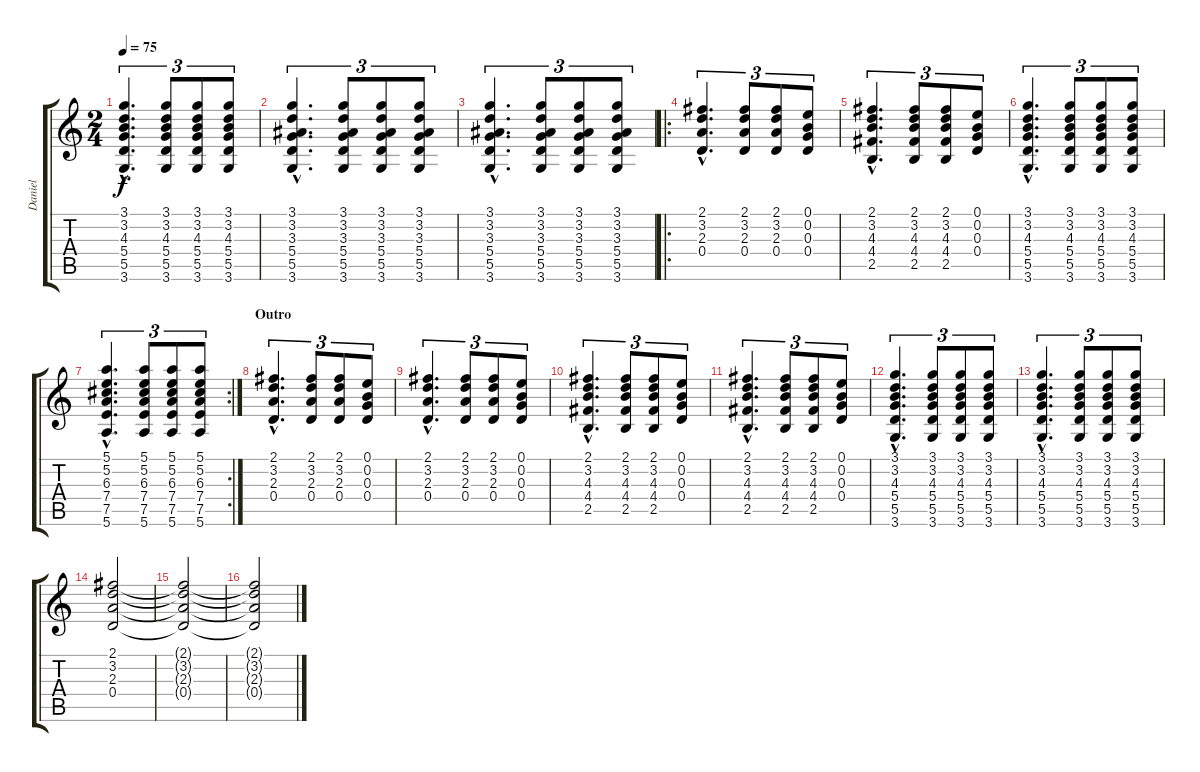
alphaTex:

\track ("Daniel" "Daniel") {instrument electricguitarmuted}
\staff {score tabs}
\tuning (E4 B3 G3 D3 A2 E2) {hide}
\ts (2 4)
\tempo 75
\clef g2
\ks c
(3.1{hac} 3.2{hac} 4.3{hac} 5.4{hac} 5.5{hac} 3.6{hac}).4{d tu (3 2) dy f} (3.1 3.2 4.3 5.4 5.5 3.6).8{tu (3 2)} (3.1 3.2 4.3 5.4 5.5 3.6).8{tu (3 2)} (3.1 3.2 4.3 5.4 5.5 3.6).8{tu (3 2)} |
(3.1{hac} 3.2{hac} 3.3{hac} 5.4{hac} 5.5{hac} 3.6{hac}).4{d tu (3 2)} (3.1 3.2 3.3 5.4 5.5 3.6).8{tu (3 2)} (3.1 3.2 3.3 5.4 5.5 3.6).8{tu (3 2)} (3.1 3.2 3.3 5.4 5.5 3.6).8{tu (3 2)} |
(3.1{hac} 3.2{hac} 3.3{hac} 5.4{hac} 5.5{hac} 3.6{hac}).4{d tu (3 2)} (3.1 3.2 3.3 5.4 5.5 3.6).8{tu (3 2)} (3.1 3.2 3.3 5.4 5.5 3.6).8{tu (3 2)} (3.1 3.2 3.3 5.4 5.5 3.6).8{tu (3 2)} |
\ro
(2.1{hac} 3.2{hac} 2.3{hac} 0.4{hac}).4{d tu (3 2)} (2.1 3.2 2.3 0.4).8{tu (3 2)} (2.1 3.2 2.3 0.4).8{tu (3 2)} (0.1 0.2 0.3 0.4).8{tu (3 2)} |
(2.1{hac} 3.2{hac} 4.3{hac} 4.4{hac} 2.5{hac}).4{d tu (3 2)} (2.1 3.2 4.3 4.4 2.5).8{tu (3 2)} (2.1 3.2 4.3 4.4 2.5).8{tu (3 2)} (0.1 0.2 0.3 0.4).8{tu (3 2)} |
(3.1{hac} 3.2{hac} 4.3{hac} 5.4{hac} 5.5{hac} 3.6{hac}).4{d tu (3 2)} (3.1 3.2 4.3 5.4 5.5 3.6).8{tu (3 2)} (3.1 3.2 4.3 5.4 5.5 3.6).8{tu (3 2)} (3.1 3.2 4.3 5.4 5.5 3.6).8{tu (3 2)} |
\rc 2
(5.1{hac} 5.2{hac} 6.3{hac} 7.4{hac} 7.5{hac} 5.6{hac}).4{d tu (3 2)} (5.1 5.2 6.3 7.4 7.5 5.6).8{tu (3 2)} (5.1 5.2 6.3 7.4 7.5 5.6).8{tu (3 2)} (5.1 5.2 6.3 7.4 7.5 5.6).8{tu (3 2)} |
\section ("" "Outro")
(2.1{hac} 3.2{hac} 2.3{hac} 0.4{hac}).4{d tu (3 2)} (2.1 3.2 2.3 0.4).8{tu (3 2)} (2.1 3.2 2.3 0.4).8{tu (3 2)} (0.1 0.2 0.3 0.4).8{tu (3 2)} |
(2.1{hac} 3.2{hac} 2.3{hac} 0.4{hac}).4{d tu (3 2)} (2.1 3.2 2.3 0.4).8{tu (3 2)} (2.1 3.2 2.3 0.4).8{tu (3 2)} (0.1 0.2 0.3 0.4).8{tu (3 2)} |
(2.1{hac} 3.2{hac} 4.3{hac} 4.4{hac} 2.5{hac}).4{d tu (3 2)} (2.1 3.2 4.3 4.4 2.5).8{tu (3 2)} (2.1 3.2 4.3 4.4 2.5).8{tu (3 2)} (0.1 0.2 0.3 0.4).8{tu (3 2)} |
(2.1{hac} 3.2{hac} 4.3{hac} 4.4{hac} 2.5{hac}).4{d tu (3 2)} (2.1 3.2 4.3 4.4 2.5).8{tu (3 2)} (2.1 3.2 4.3 4.4 2.5).8{tu (3 2)} (0.1 0.2 0.3 0.4).8{tu (3 2)} |
(3.1{hac} 3.2{hac} 4.3{hac} 5.4{hac} 5.5{hac} 3.6{hac}).4{d tu (3 2)} (3.1 3.2 4.3 5.4 5.5 3.6).8{tu (3 2)} (3.1 3.2 4.3 5.4 5.5 3.6).8{tu (3 2)} (3.1 3.2 4.3 5.4 5.5 3.6).8{tu (3 2)} |
(3.1{hac} 3.2{hac} 4.3{hac} 5.4{hac} 5.5{hac} 3.6{hac}).4{d tu (3 2)} (3.1 3.2 4.3 5.4 5.5 3.6).8{tu (3 2)} (3.1 3.2 4.3 5.4 5.5 3.6).8{tu (3 2)} (3.1 3.2 4.3 5.4 5.5 3.6).8{tu (3 2)} |
(2.1 3.2 2.3 0.4).2 |
(2.1{t} 3.2{t} 2.3{t} 0.4{t}).2 |
(2.1{t} 3.2{t} 2.3{t} 0.4{t}).2
